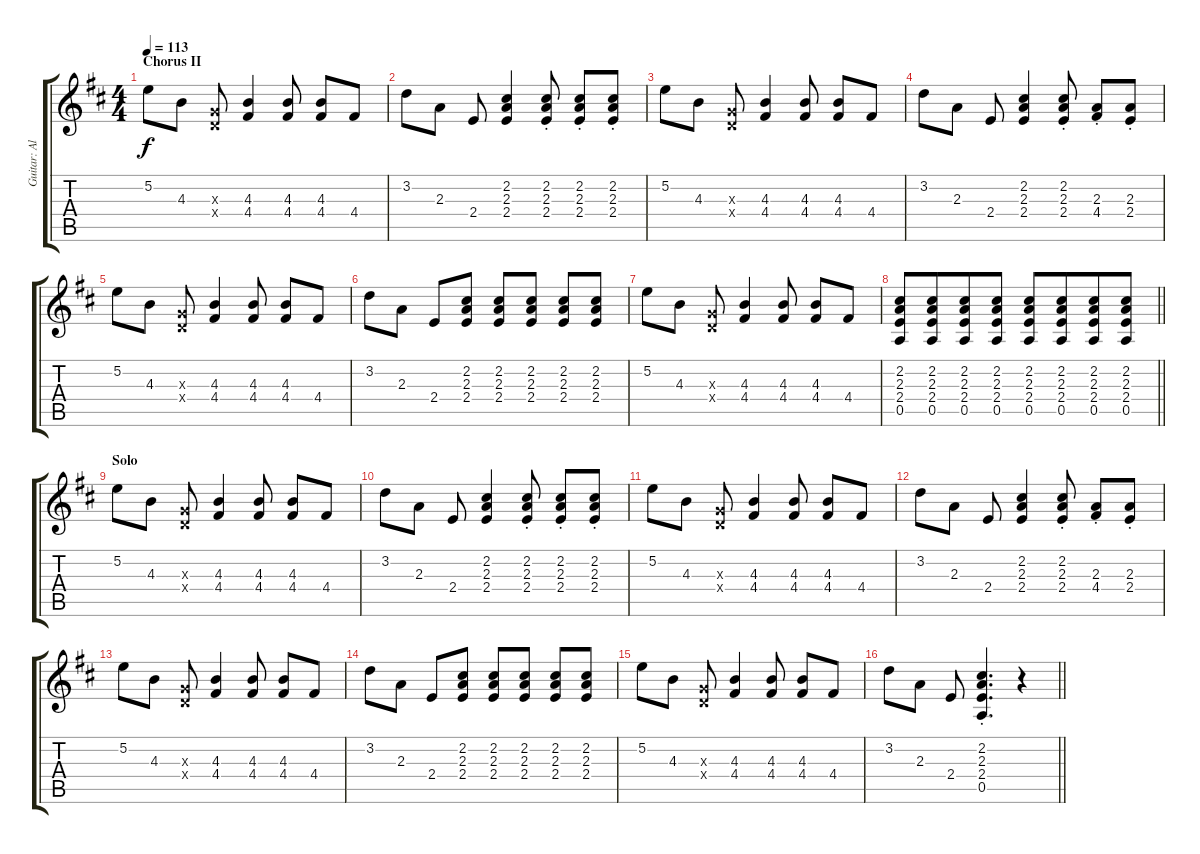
\track ("Guitar: Alan" "Guitar: Al") {instrument distortionguitar}
\staff {score tabs}
\tuning (E4 B3 G3 D3 A2 E2) {hide}
\ts (4 4)
\section ("" "Chorus II")
\tempo 113
\clef g2
\ks d
5.2.8{dy f} 4.3.8 (0.3{x} 0.4{x}).8 (4.3 4.4).4 (4.3 4.4).8 (4.3 4.4).8 4.4.8 |
3.2.8 2.3.8 2.4.8 (2.2 2.3 2.4).4 (2.2{st} 2.3{st} 2.4{st}).8 (2.2{st} 2.3{st} 2.4{st}).8 (2.2{st} 2.3{st} 2.4{st}).8 |
5.2.8 4.3.8 (0.3{x} 0.4{x}).8 (4.3 4.4).4 (4.3 4.4).8 (4.3 4.4).8 4.4.8 |
3.2.8 2.3.8 2.4.8 (2.2 2.3 2.4).4 (2.2{st} 2.3{st} 2.4{st}).8 (2.3{st} 4.4{st}).8 (2.3{st} 2.4{st}).8 |
5.2.8 4.3.8 (0.3{x} 0.4{x}).8 (4.3 4.4).4 (4.3 4.4).8 (4.3 4.4).8 4.4.8 |
3.2.8 2.3.8 2.4.8 (2.2 2.3 2.4).8 (2.2 2.3 2.4).8 (2.2 2.3 2.4).8 (2.2 2.3 2.4).8 (2.2 2.3 2.4).8 |
5.2.8 4.3.8 (0.3{x} 0.4{x}).8 (4.3 4.4).4 (4.3 4.4).8 (4.3 4.4).8 4.4.8 |
\barLineRight lightlight
(2.2 2.3 2.4 0.5).8 (2.2 2.3 2.4 0.5).8{beam merge} (2.2 2.3 2.4 0.5).8 (2.2 2.3 2.4 0.5).8 (2.2 2.3 2.4 0.5).8 (2.2 2.3 2.4 0.5).8{beam merge} (2.2 2.3 2.4 0.5).8 (2.2 2.3 2.4 0.5).8 |
\section ("" "Solo")
5.2.8 4.3.8 (0.3{x} 0.4{x}).8 (4.3 4.4).4 (4.3 4.4).8 (4.3 4.4).8 4.4.8 |
3.2.8 2.3.8 2.4.8 (2.2 2.3 2.4).4 (2.2{st} 2.3{st} 2.4{st}).8 (2.2{st} 2.3{st} 2.4{st}).8 (2.2{st} 2.3{st} 2.4{st}).8 |
5.2.8 4.3.8 (0.3{x} 0.4{x}).8 (4.3 4.4).4 (4.3 4.4).8 (4.3 4.4).8 4.4.8 |
3.2.8 2.3.8 2.4.8 (2.2 2.3 2.4).4 (2.2{st} 2.3{st} 2.4{st}).8 (2.3{st} 4.4{st}).8 (2.3{st} 2.4{st}).8 |
5.2.8 4.3.8 (0.3{x} 0.4{x}).8 (4.3 4.4).4 (4.3 4.4).8 (4.3 4.4).8 4.4.8 |
3.2.8 2.3.8 2.4.8 (2.2 2.3 2.4).8 (2.2 2.3 2.4).8 (2.2 2.3 2.4).8 (2.2 2.3 2.4).8 (2.2 2.3 2.4).8 |
5.2.8 4.3.8 (0.3{x} 0.4{x}).8 (4.3 4.4).4 (4.3 4.4).8 (4.3 4.4).8 4.4.8 |
\barLineRight lightlight
3.2.8 2.3.8 2.4.8 (2.2{st} 2.3{st} 2.4{st} 0.5{st}).4{d} r.4
